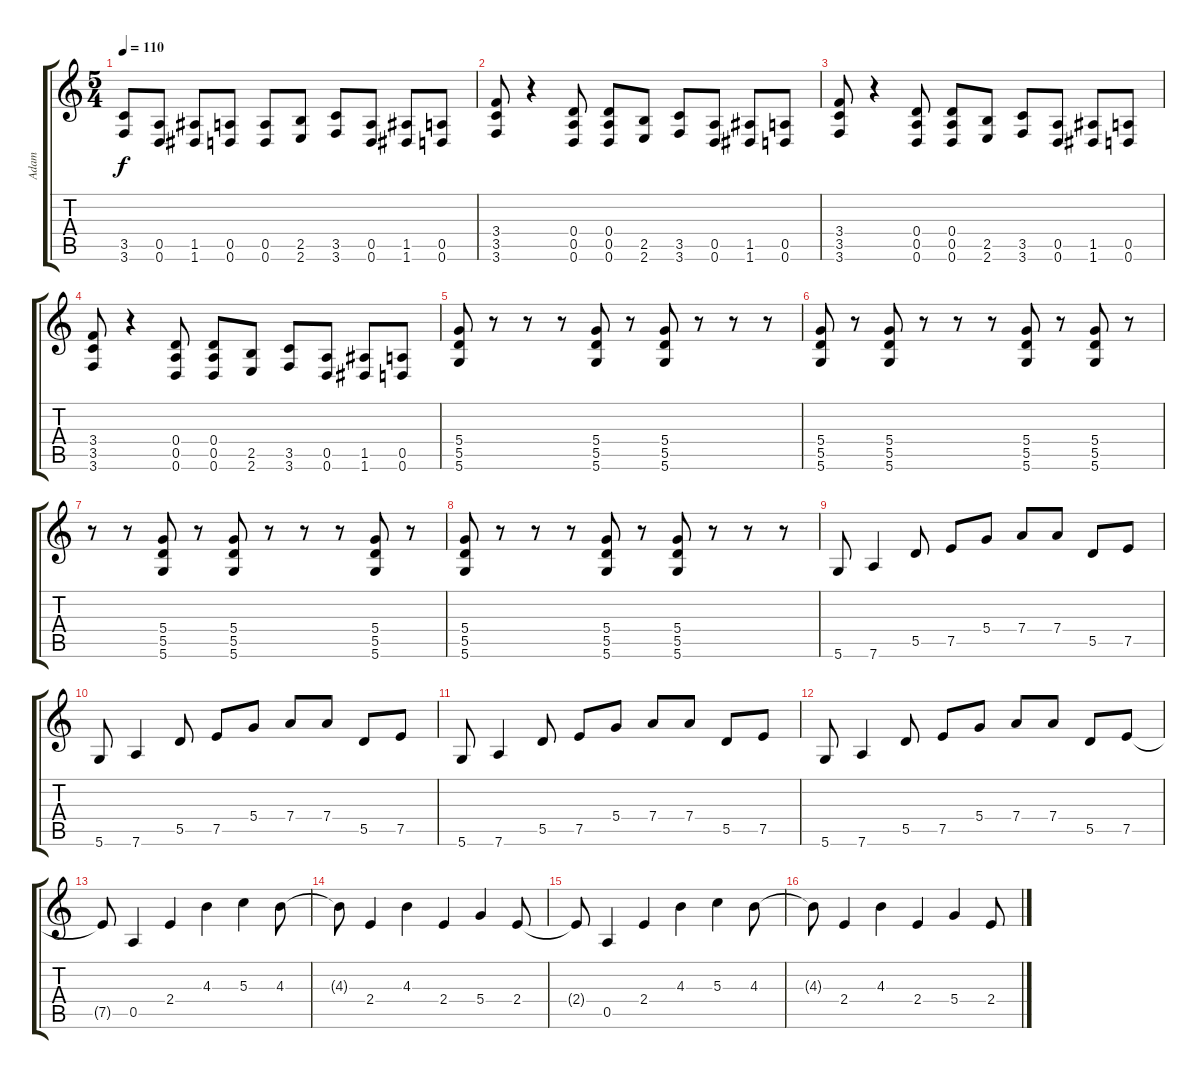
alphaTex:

\track ("Adam" "Adam") {instrument overdrivenguitar}
\staff {score tabs}
\tuning (E4 B3 G3 D3 A2 D2) {hide}
\ts (5 4)
\tempo 110
\clef g2
\ks c
(3.5 3.6).8{dy f} (0.5 0.6).8 (1.5 1.6).8 (0.5 0.6).8 (0.5 0.6).8 (2.5 2.6).8 (3.5 3.6).8 (0.5 0.6).8 (1.5 1.6).8 (0.5 0.6).8 |
(3.4 3.5 3.6).8 r.4 (0.4 0.5 0.6).8 (0.4 0.5 0.6).8 (2.5 2.6).8 (3.5 3.6).8 (0.5 0.6).8 (1.5 1.6).8 (0.5 0.6).8 |
(3.4 3.5 3.6).8 r.4 (0.4 0.5 0.6).8 (0.4 0.5 0.6).8 (2.5 2.6).8 (3.5 3.6).8 (0.5 0.6).8 (1.5 1.6).8 (0.5 0.6).8 |
(3.4 3.5 3.6).8 r.4 (0.4 0.5 0.6).8 (0.4 0.5 0.6).8 (2.5 2.6).8 (3.5 3.6).8 (0.5 0.6).8 (1.5 1.6).8 (0.5 0.6).8 |
(5.4 5.5 5.6).8 r.8 r.8 r.8 (5.4 5.5 5.6).8{balance 16} r.8 (5.4 5.5 5.6).8{balance 0} r.8 r.8 r.8 |
(5.4 5.5 5.6).8{balance 16} r.8 (5.4 5.5 5.6).8{balance 0} r.8 r.8 r.8 (5.4 5.5 5.6).8{balance 16} r.8 (5.4 5.5 5.6).8{balance 0} r.8 |
r.8 r.8 (5.4 5.5 5.6).8{balance 16} r.8 (5.4 5.5 5.6).8{balance 0} r.8 r.8 r.8 (5.4 5.5 5.6).8{balance 16} r.8 |
(5.4 5.5 5.6).8{balance 8} r.8 r.8 r.8 (5.4 5.5 5.6).8{balance 16} r.8 (5.4 5.5 5.6).8{balance 0} r.8 r.8 r.8 |
5.6.8{balance 8} 7.6.4 5.5.8 7.5.8 5.4.8 7.4.8 7.4.8 5.5.8 7.5.8 |
5.6.8 7.6.4 5.5.8 7.5.8 5.4.8 7.4.8 7.4.8 5.5.8 7.5.8 |
5.6.8 7.6.4 5.5.8 7.5.8 5.4.8 7.4.8 7.4.8 5.5.8 7.5.8 |
5.6.8 7.6.4 5.5.8 7.5.8 5.4.8 7.4.8 7.4.8 5.5.8 7.5.8 |
7.5{t}.8 0.5.4 2.4.4 4.3.4 5.3.4 4.3.8 |
4.3{t}.8 2.4.4 4.3.4 2.4.4 5.4.4 2.4.8 |
2.4{t}.8 0.5.4 2.4.4 4.3.4 5.3.4 4.3.8 |
4.3{t}.8 2.4.4 4.3.4 2.4.4 5.4.4 2.4.8
